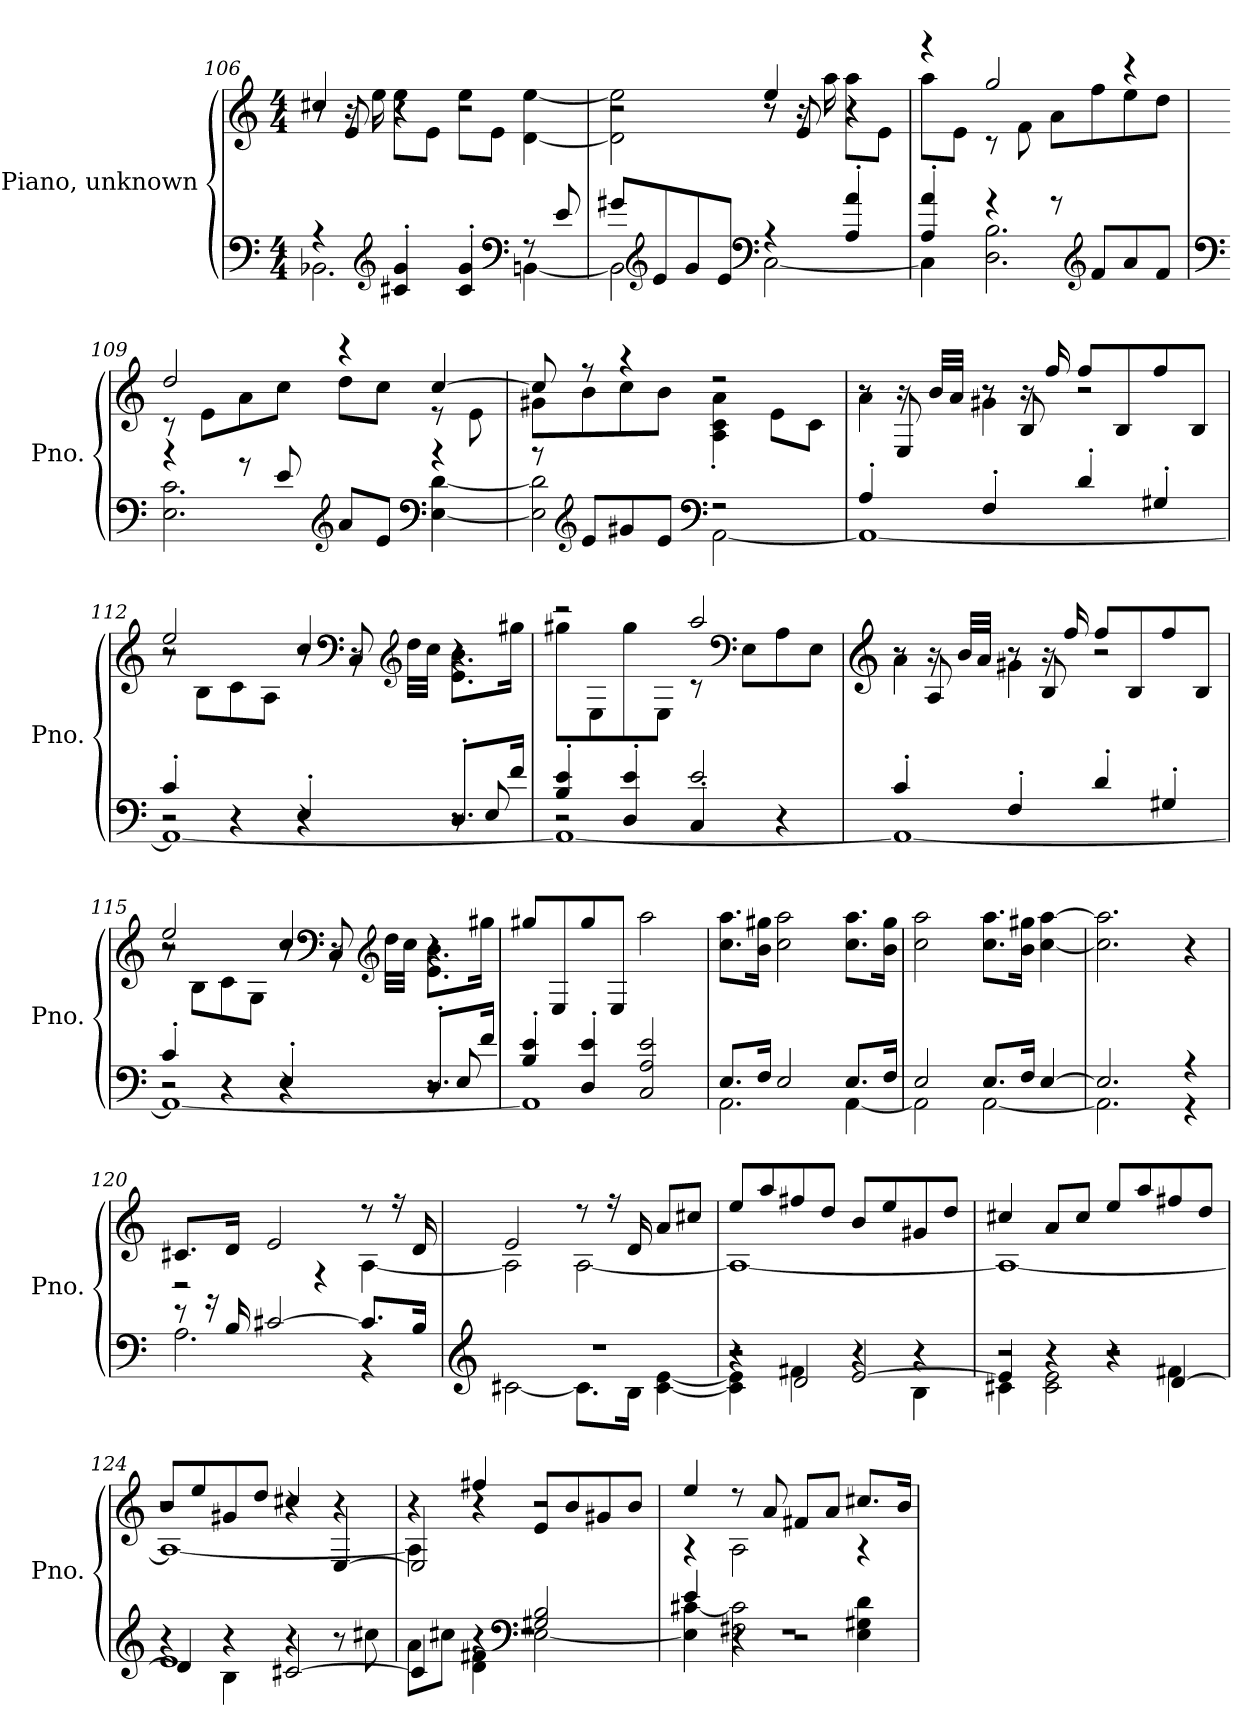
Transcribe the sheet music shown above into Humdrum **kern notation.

**kern	**kern
*part1	*part1
*staff2	*staff1
*I"Piano, unknown	*
*I'Pno.	*
*clefF4	*clefG2
*k[]	*k[]
*M4/4	*M4/4
=106	=106
*^	*^
*	*	*	*^
4r	2.BB-X\	4cc#X/	8r	8r
.	.	.	16r	8e/
.	.	.	16ee\	.
*clefG2	*	*	*	*
4c#X/' 4g/'	.	4r	8ee\L	4r
.	.	.	8e\J	.
4c#/' 4g/'	.	2r	8ee\L	2r
.	.	.	8e\J	.
*clefF4	*	*	*	*
8r	[4BBn\	.	[4d\ [4ee\	.
8e/	.	.	.	.
!!LO:LB:g=z	!!	!!
=107	=107	=107	=107	=107
8g#X/L	2BB\]	2r	2d\] 2ee\]	2r
*clefG2	*	*	*	*
8e/	.	.	.	.
8g#/	.	.	.	.
8e/J	.	.	.	.
*clefF4	*	*	*	*
4r	[2C\	4ee/	8r	8r
.	.	.	16r	8e/
.	.	.	16aa\	.
4A/' 4a/'	.	4r	8aa\L	4r
.	.	.	8e\J	.
*	*	*	*v	*v
=108	=108	=108	=108
4A/' 4a/'	4C\]	4r	8aa\L
.	.	.	8e\J
4r	2.D\ 2.B\	2gg/	8r
.	.	.	8f\
8r	.	.	8a\L
*clefG2	*	*	*
8f/L	.	.	8ff\
8a/	.	4r	8ee\
8f/J	.	.	8dd\J
=109	=109	=109	=109
*clefF4	*	*	*
4r	2.E\ 2.c\	2dd/	8r
.	.	.	8e\L
8r	.	.	8a\
8e/	.	.	8cc\J
*clefG2	*	*	*
8a/L	.	4r	8dd\L
8e/J	.	.	8cc\J
*clefF4	*	*	*
4r	[4E\ [4d\	[4cc/	8r
.	.	.	8e\
!!LO:LB:g=z	!!
=110	=110	=110	=110
8r	2E\] 2d\]	8cc/]	8g#X\L
*clefG2	*	*	*
8e/L	.	8r	8b\
8g#X/	.	4r	8cc\
8e/J	.	.	8b\J
*clefF4	*	*	*
2r	[2AA\	2r	4A\' 4c\' 4a\'
.	.	.	8e\L
.	.	.	8c\J
=111	=111	=111	=111
*	*	*	*^
4A'/	1AA_	8r	4a\	8r
.	.	16r	.	8E/
.	.	32b/LLL	.	.
.	.	32a/JJJ	.	.
4F'/	.	8r	4g#X\	8r
.	.	16r	.	8B/
.	.	16ff/	.	.
4d'/	.	8ff/L	2r	2r
.	.	8B/	.	.
4G#X'/	.	8ff/	.	.
.	.	8B/J	.	.
=112	=112	=112	=112	=112
*	*^	*	*	*
4c'/	1AA_	2r	2ee/	8r	2r
.	.	.	.	8B\L	.
4r	.	.	.	8c\	.
.	.	.	.	8A\J	.
4E'/	.	4r	4cc/	8r	8r
*	*	*	*clefF4	*	*
.	.	.	.	16r	8C/
*	*	*	*clefG2	*	*
.	.	.	.	32dd\LLL	.
.	.	.	.	32cc\JJJ	.
8.D'/L	.	8r	4r	8.e\ 8.b\L	4r
.	.	8E/	.	.	.
16f/Jk	.	.	.	16gg#X\Jk	.
*	*	*	*	*v	*v
!!LO:LB:g=z
=113	=113	=113	=113	=113
4B/' 4e/'	1AA_	2r	2r	8gg#X\L
.	.	.	.	8E\
4D/' 4e/'	.	.	.	8gg#\
.	.	.	.	8E\J
2e/	.	4C'/	2aa/	8r
*	*	*	*clefF4	*
.	.	.	.	8E\L
.	.	4r	.	8A\
.	.	.	.	8E\J
*v	*v	*v	*	*
*	*v	*v
=114	=114
*	*clefG2
*^	*^
*	*	*	*^
4c'/	1AA_	8r	4a\	8r
.	.	16r	.	8A/
.	.	32b/LLL	.	.
.	.	32a/JJJ	.	.
4F'/	.	8r	4g#X\	8r
.	.	16r	.	8B/
.	.	16ff/	.	.
4d'/	.	8ff/L	2r	2r
.	.	8B/	.	.
4G#X'/	.	8ff/	.	.
.	.	8B/J	.	.
=115	=115	=115	=115	=115
*	*^	*	*	*
4c'/	1AA_	2r	2ee/	8r	2r
.	.	.	.	8B\L	.
4r	.	.	.	8c\	.
.	.	.	.	8G\J	.
4E'/	.	4r	4cc/	8r	8r
*	*	*	*clefF4	*	*
.	.	.	.	16r	8C/
*	*	*	*clefG2	*	*
.	.	.	.	32dd\LLL	.
.	.	.	.	32cc\JJJ	.
8.D'/L	.	8r	4r	8.e\ 8.b\L	4r
.	.	8E/	.	.	.
16f/Jk	.	.	.	16gg#X\Jk	.
*	*v	*v	*	*	*
*	*	*v	*v	*v
!!LO:LB:g=z
=116	=116	=116
4B/' 4e/'	1AA]	8gg#X/L
.	.	8E/
4D/' 4e/'	.	8gg#/
.	.	8E/J
2C/ 2A/ 2e/	.	2aa\
=117	=117	=117
8.E/L	2.AA\	8.cc\ 8.aa\L
16F/Jk	.	16b\ 16gg#X\Jk
2E/	.	2cc\ 2aa\
8.E/L	[4AA\	8.cc\ 8.aa\L
16F/Jk	.	16b\ 16gg#\Jk
=118	=118	=118
2E/	2AA\]	2cc\ 2aa\
8.E/L	[2AA\	8.cc\ 8.aa\L
16F/Jk	.	16b\ 16gg#X\Jk
[4E/	.	[4cc\ [4aa\
=119	=119	=119
2.E/]	2.AA\]	2.cc\] 2.aa\]
4r	4r	4r
=120	=120	=120
*	*	*^
8r	2.A\	8.c#X/L	2r
16r	.	.	.
16B/	.	16d/Jk	.
[2c#X/	.	2e/	.
.	.	.	4r
8.c#/L]	4r	8r	[4A\
.	.	16r	.
16B/Jk	.	16d/	.
!!LO:PB:g=z	!!
=121	=121	=121	=121
*clefG2	*	*	*
1r	[2c#X\	2e/	2A\]
.	8.c#\L]	8r	[2A\
.	.	16r	.
.	16B\Jk	16d/	.
.	[4c#\ [4e\	8a/L	.
.	.	8cc#X/J	.
=122	=122	=122	=122
*	*^	*	*
2r	4c#\] 4e\]	4r	8ee/L	1A_
.	.	.	8aa/	.
.	4f#X\	2d/	8ff#X/	.
.	.	.	8dd/J	.
[2e/	4r	.	8b/L	.
.	.	.	8ee/	.
.	4B\	4r	8g#X/	.
.	.	.	8dd/J	.
=123	=123	=123	=123	=123
4e/]	4c#X\	2r	4cc#X/	1A_
4r	2c#\ 2e\	.	8a/L	.
.	.	.	8cc#/J	.
2r	.	4r	8ee/L	.
.	.	.	8aa/	.
.	4f#X\	[4d/	8ff#X/	.
.	.	.	8dd/J	.
=124	=124	=124	=124	=124
*	*	*	*	*^
1e	4r	4d/]	8b/L	1A_	2r
.	.	.	8ee/	.	.
.	4B\	4r	8g#X/	.	.
.	.	.	8dd/J	.	.
.	4r	[2c#X/	4cc#X/	.	4r
.	8r	.	4r	.	[4E/
.	8cc#X\	.	.	.	.
!!LO:LB:g=z	!!	!!
=125	=125	=125	=125	=125	=125
1r	8a\L	4c#/]	4r	4A\]	2E/]
.	8cc#X\J	.	.	.	.
.	4d\ 4f#X\	4r	4ff#X/	4r	.
*clefF4	*	*	*	*	*
.	[2E\	2G#X/ 2B/	8e/L	2r	2r
.	.	.	8b/	.	.
.	.	.	8g#X/	.	.
.	.	.	8b/J	.	.
*	*	*	*	*v	*v
=126	=126	=126	=126	=126
1r	4E\] [4c#X\	4e/	4ee/	4r
.	2F#X\ 2c#\]	4r	8r	2A\
.	.	.	8a/	.
.	.	2r	8f#X/L	.
.	.	.	8a/J	.
.	4E\ 4G#X\ 4d\	.	8.cc#X/L	4r
.	.	.	16b/Jk	.
*v	*v	*v	*	*
*	*v	*v
=	=
*-	*-
